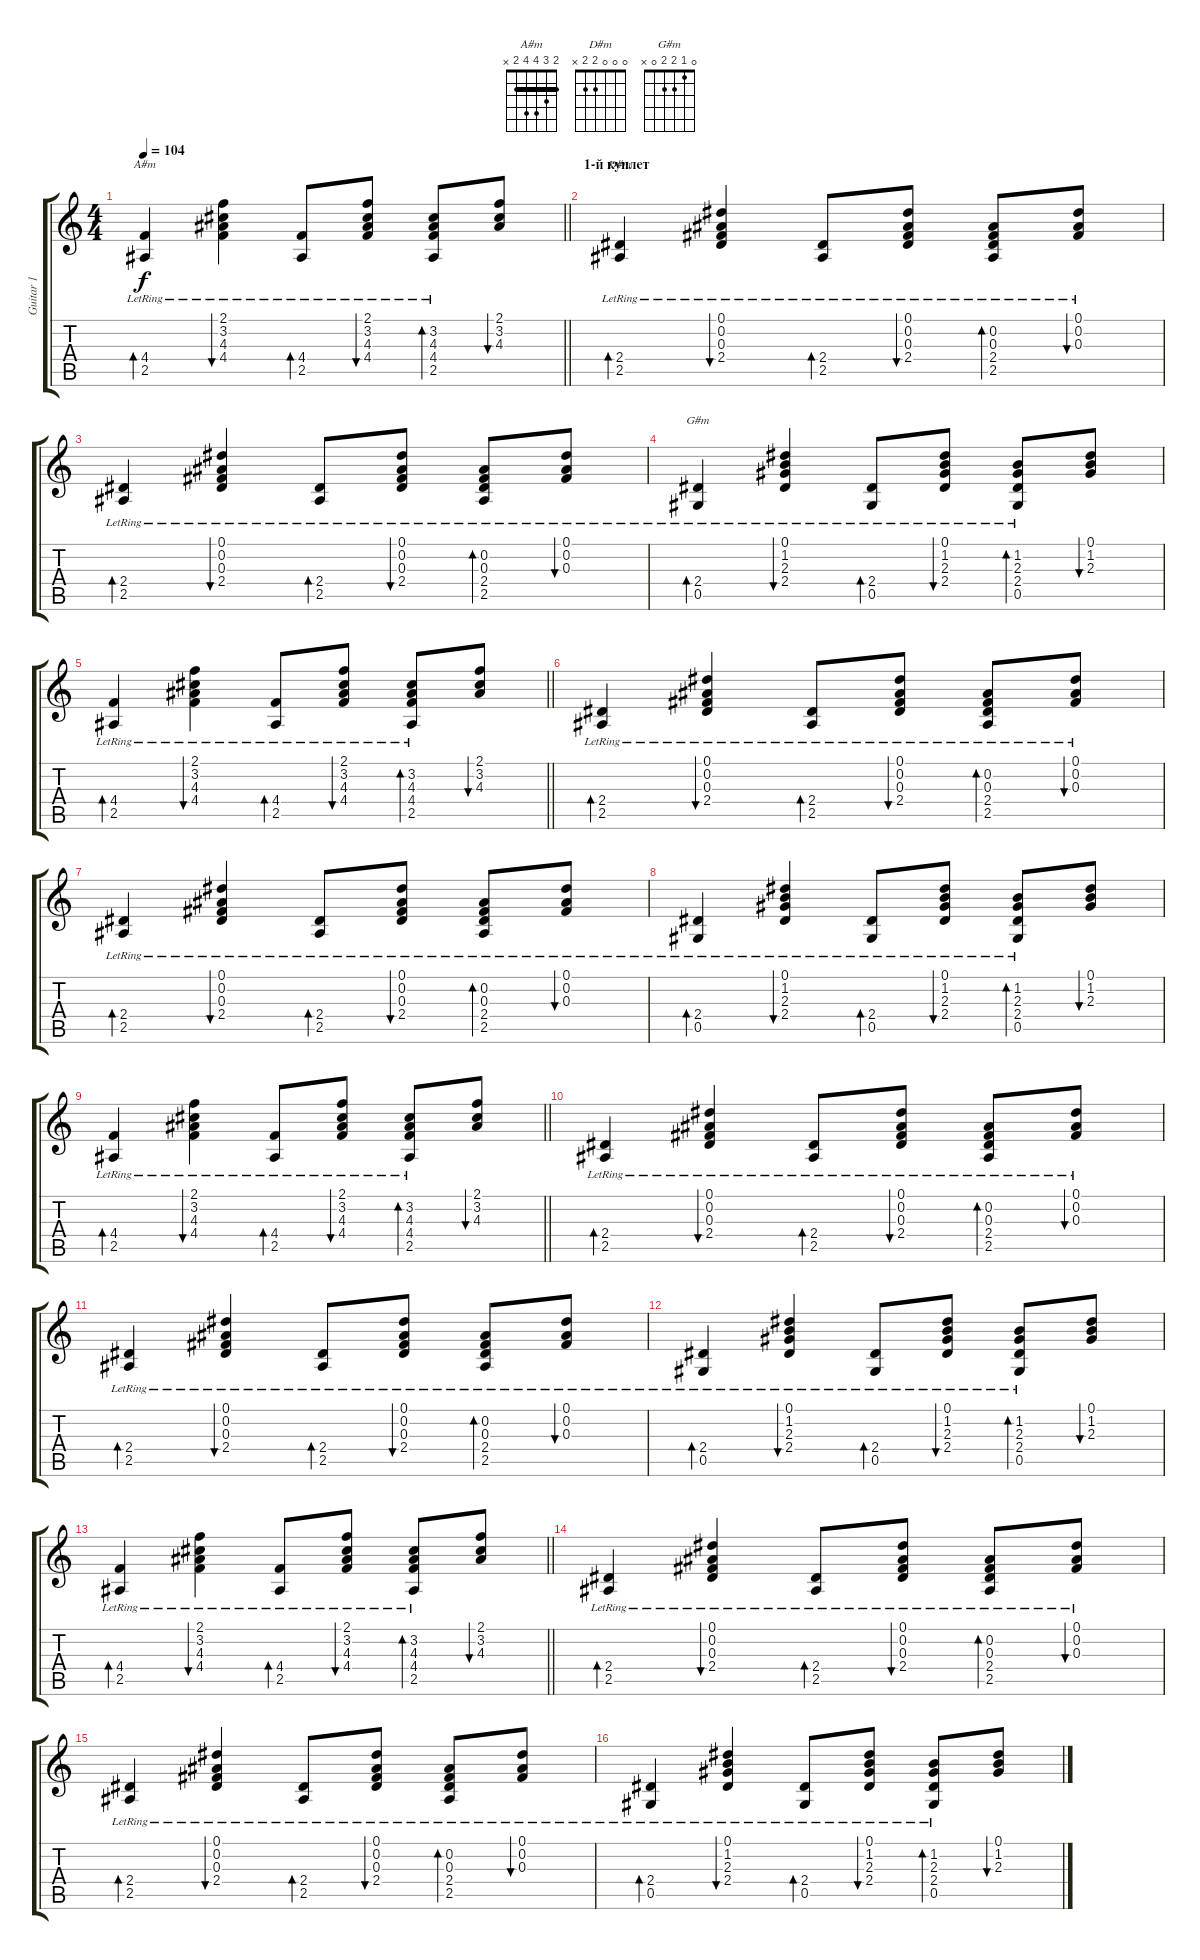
\track ("Guitar 1" "Guitar 1") {instrument acousticguitarsteel}
\staff {score tabs}
\tuning (Eb4 Bb3 Gb3 Db3 Ab2 Eb2) {hide}
\chord ("A#m" 2 3 4 4 2 x) {barre 2}
\chord ("D#m" 0 0 0 2 2 x)
\chord ("G#m" 0 1 2 2 0 x)
\ts (4 4)
\tempo 104
\clef g2
\barLineRight lightlight
\ks c
(4.4{lr} 2.5{lr}).4{bd 60 ch "A#m" dy f} (2.1{lr} 3.2{lr} 4.3{lr} 4.4{lr}).4{bu 60} (4.4{lr} 2.5{lr}).8{bd 60} (2.1{lr} 3.2{lr} 4.3{lr} 4.4{lr}).8{bu 60} (3.2 4.3{lr} 4.4{lr} 2.5{lr}).8{bd 60} (2.1 3.2 4.3).8{bu 60} |
\section ("" "1-й куплет")
(2.4{lr} 2.5{lr}).4{bd 60 ch "D#m"} (0.1{lr} 0.2{lr} 0.3{lr} 2.4{lr}).4{bu 60} (2.4{lr} 2.5{lr}).8{bd 60} (0.1{lr} 0.2{lr} 0.3{lr} 2.4{lr}).8{bu 60} (0.2 0.3{lr} 2.4{lr} 2.5{lr}).8{bd 60} (0.1{lr} 0.2{lr} 0.3{lr}).8{bu 60} |
(2.4{lr} 2.5{lr}).4{bd 60} (0.1{lr} 0.2{lr} 0.3{lr} 2.4{lr}).4{bu 60} (2.4{lr} 2.5{lr}).8{bd 60} (0.1{lr} 0.2{lr} 0.3{lr} 2.4{lr}).8{bu 60} (0.2 0.3{lr} 2.4{lr} 2.5{lr}).8{bd 60} (0.1{lr} 0.2 0.3).8{bu 60} |
(2.4{lr} 0.5{lr}).4{bd 60 ch "G#m"} (0.1{lr} 1.2{lr} 2.3{lr} 2.4{lr}).4{bu 60} (2.4{lr} 0.5{lr}).8{bd 60} (0.1{lr} 1.2{lr} 2.3{lr} 2.4{lr}).8{bu 60} (1.2 2.3{lr} 2.4{lr} 0.5{lr}).8{bd 60} (0.1 1.2 2.3).8{bu 60} |
\barLineRight lightlight
(4.4{lr} 2.5{lr}).4{bd 60} (2.1{lr} 3.2{lr} 4.3{lr} 4.4{lr}).4{bu 60} (4.4{lr} 2.5{lr}).8{bd 60} (2.1{lr} 3.2{lr} 4.3{lr} 4.4{lr}).8{bu 60} (3.2 4.3{lr} 4.4{lr} 2.5{lr}).8{bd 60} (2.1 3.2 4.3).8{bu 60} |
\section ("" "")
(2.4{lr} 2.5{lr}).4{bd 60} (0.1{lr} 0.2{lr} 0.3{lr} 2.4{lr}).4{bu 60} (2.4{lr} 2.5{lr}).8{bd 60} (0.1{lr} 0.2{lr} 0.3{lr} 2.4{lr}).8{bu 60} (0.2 0.3{lr} 2.4{lr} 2.5{lr}).8{bd 60} (0.1{lr} 0.2{lr} 0.3{lr}).8{bu 60} |
(2.4{lr} 2.5{lr}).4{bd 60} (0.1{lr} 0.2{lr} 0.3{lr} 2.4{lr}).4{bu 60} (2.4{lr} 2.5{lr}).8{bd 60} (0.1{lr} 0.2{lr} 0.3{lr} 2.4{lr}).8{bu 60} (0.2 0.3{lr} 2.4{lr} 2.5{lr}).8{bd 60} (0.1{lr} 0.2 0.3).8{bu 60} |
(2.4{lr} 0.5{lr}).4{bd 60} (0.1{lr} 1.2{lr} 2.3{lr} 2.4{lr}).4{bu 60} (2.4{lr} 0.5{lr}).8{bd 60} (0.1{lr} 1.2{lr} 2.3{lr} 2.4{lr}).8{bu 60} (1.2 2.3{lr} 2.4{lr} 0.5{lr}).8{bd 60} (0.1 1.2 2.3).8{bu 60} |
\barLineRight lightlight
(4.4{lr} 2.5{lr}).4{bd 60} (2.1{lr} 3.2{lr} 4.3{lr} 4.4{lr}).4{bu 60} (4.4{lr} 2.5{lr}).8{bd 60} (2.1{lr} 3.2{lr} 4.3{lr} 4.4{lr}).8{bu 60} (3.2 4.3{lr} 4.4{lr} 2.5{lr}).8{bd 60} (2.1 3.2 4.3).8{bu 60} |
\section ("" "")
(2.4{lr} 2.5{lr}).4{bd 60} (0.1{lr} 0.2{lr} 0.3{lr} 2.4{lr}).4{bu 60} (2.4{lr} 2.5{lr}).8{bd 60} (0.1{lr} 0.2{lr} 0.3{lr} 2.4{lr}).8{bu 60} (0.2 0.3{lr} 2.4{lr} 2.5{lr}).8{bd 60} (0.1{lr} 0.2{lr} 0.3{lr}).8{bu 60} |
(2.4{lr} 2.5{lr}).4{bd 60} (0.1{lr} 0.2{lr} 0.3{lr} 2.4{lr}).4{bu 60} (2.4{lr} 2.5{lr}).8{bd 60} (0.1{lr} 0.2{lr} 0.3{lr} 2.4{lr}).8{bu 60} (0.2 0.3{lr} 2.4{lr} 2.5{lr}).8{bd 60} (0.1{lr} 0.2 0.3).8{bu 60} |
(2.4{lr} 0.5{lr}).4{bd 60} (0.1{lr} 1.2{lr} 2.3{lr} 2.4{lr}).4{bu 60} (2.4{lr} 0.5{lr}).8{bd 60} (0.1{lr} 1.2{lr} 2.3{lr} 2.4{lr}).8{bu 60} (1.2 2.3{lr} 2.4{lr} 0.5{lr}).8{bd 60} (0.1 1.2 2.3).8{bu 60} |
\barLineRight lightlight
(4.4{lr} 2.5{lr}).4{bd 60} (2.1{lr} 3.2{lr} 4.3{lr} 4.4{lr}).4{bu 60} (4.4{lr} 2.5{lr}).8{bd 60} (2.1{lr} 3.2{lr} 4.3{lr} 4.4{lr}).8{bu 60} (3.2 4.3{lr} 4.4{lr} 2.5{lr}).8{bd 60} (2.1 3.2 4.3).8{bu 60} |
\section ("" "")
(2.4{lr} 2.5{lr}).4{bd 60} (0.1{lr} 0.2{lr} 0.3{lr} 2.4{lr}).4{bu 60} (2.4{lr} 2.5{lr}).8{bd 60} (0.1{lr} 0.2{lr} 0.3{lr} 2.4{lr}).8{bu 60} (0.2 0.3{lr} 2.4{lr} 2.5{lr}).8{bd 60} (0.1{lr} 0.2{lr} 0.3{lr}).8{bu 60} |
(2.4{lr} 2.5{lr}).4{bd 60} (0.1{lr} 0.2{lr} 0.3{lr} 2.4{lr}).4{bu 60} (2.4{lr} 2.5{lr}).8{bd 60} (0.1{lr} 0.2{lr} 0.3{lr} 2.4{lr}).8{bu 60} (0.2 0.3{lr} 2.4{lr} 2.5{lr}).8{bd 60} (0.1{lr} 0.2 0.3).8{bu 60} |
(2.4{lr} 0.5{lr}).4{bd 60} (0.1{lr} 1.2{lr} 2.3{lr} 2.4{lr}).4{bu 60} (2.4{lr} 0.5{lr}).8{bd 60} (0.1{lr} 1.2{lr} 2.3{lr} 2.4{lr}).8{bu 60} (1.2 2.3{lr} 2.4{lr} 0.5{lr}).8{bd 60} (0.1 1.2 2.3).8{bu 60}
